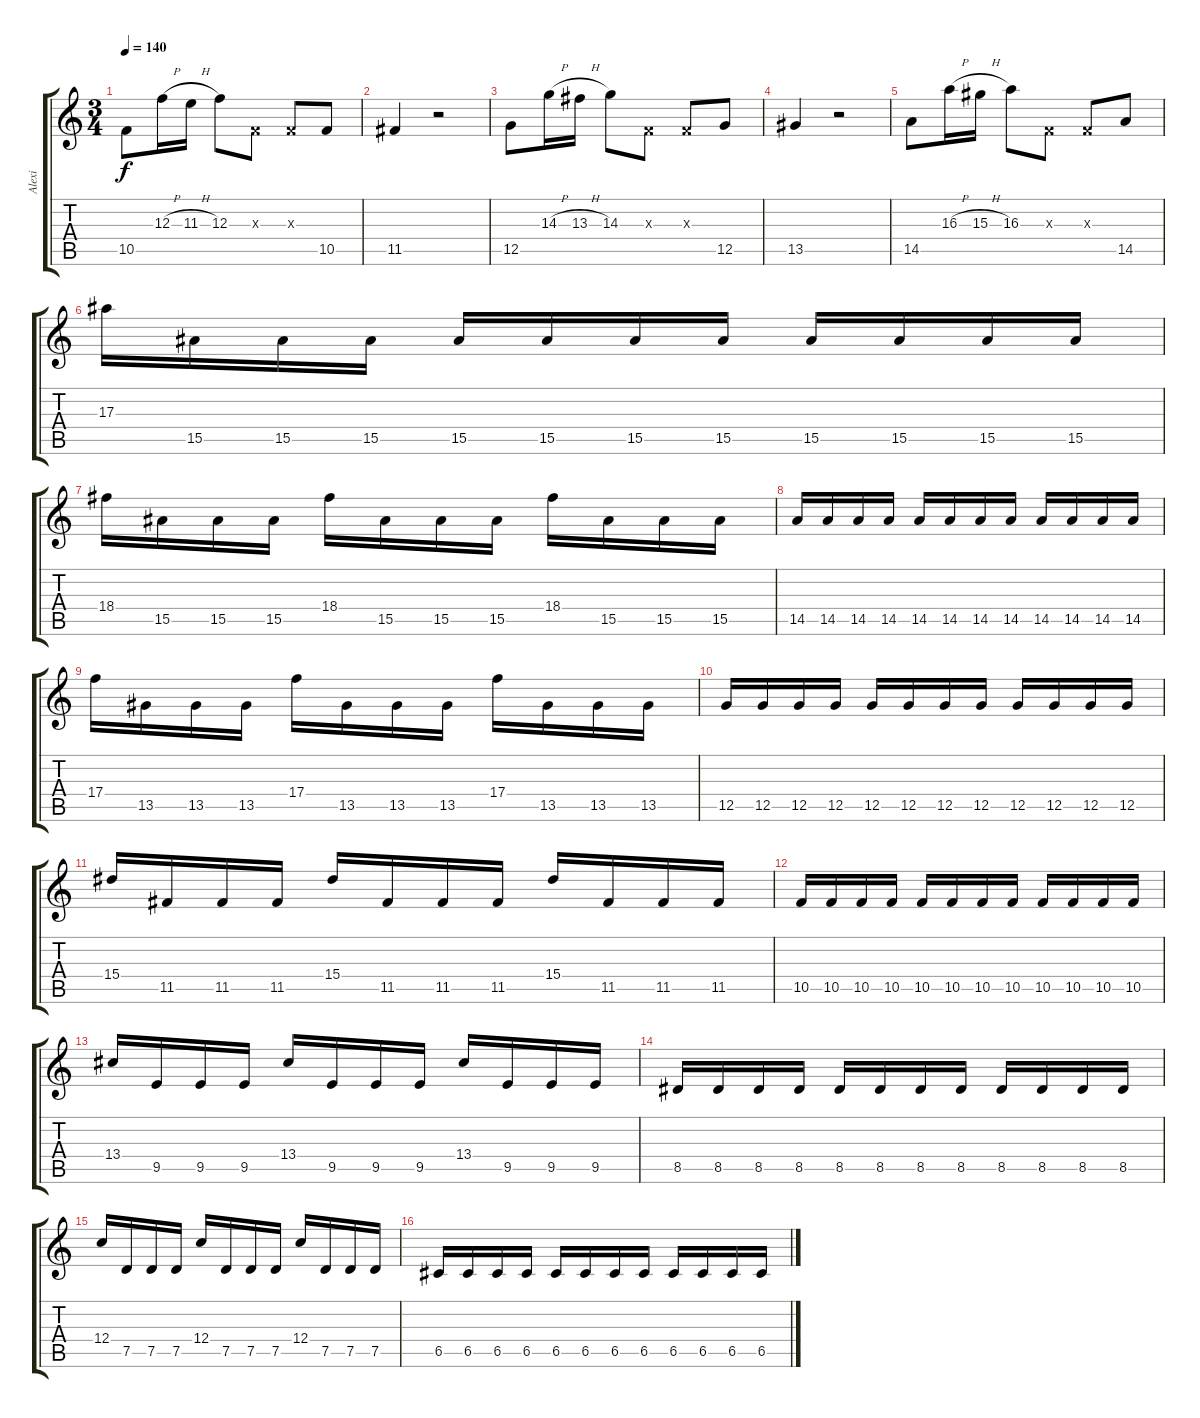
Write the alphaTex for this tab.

\track ("Alexi" "Alexi") {instrument overdrivenguitar}
\staff {score tabs}
\tuning (D4 A3 F3 C3 G2 D2) {hide}
\ts (3 4)
\tempo 140
\clef g2
\ks c
10.5.8{dy f} 12.3{h}.16 11.3{h}.16 12.3.8 0.3{x}.8 0.3{x}.8 10.5.8 |
11.5.4 r.2 |
12.5.8 14.3{h}.16 13.3{h}.16 14.3.8 0.3{x}.8 0.3{x}.8 12.5.8 |
13.5.4 r.2 |
14.5.8 16.3{h}.16 15.3{h}.16 16.3.8 0.3{x}.8 0.3{x}.8 14.5.8 |
17.3.16 15.5.16 15.5.16 15.5.16 15.5.16 15.5.16 15.5.16 15.5.16 15.5.16 15.5.16 15.5.16 15.5.16 |
18.4.16 15.5.16 15.5.16 15.5.16 18.4.16 15.5.16 15.5.16 15.5.16 18.4.16 15.5.16 15.5.16 15.5.16 |
14.5.16 14.5.16 14.5.16 14.5.16 14.5.16 14.5.16 14.5.16 14.5.16 14.5.16 14.5.16 14.5.16 14.5.16 |
17.4.16 13.5.16 13.5.16 13.5.16 17.4.16 13.5.16 13.5.16 13.5.16 17.4.16 13.5.16 13.5.16 13.5.16 |
12.5.16 12.5.16 12.5.16 12.5.16 12.5.16 12.5.16 12.5.16 12.5.16 12.5.16 12.5.16 12.5.16 12.5.16 |
15.4.16 11.5.16 11.5.16 11.5.16 15.4.16 11.5.16 11.5.16 11.5.16 15.4.16 11.5.16 11.5.16 11.5.16 |
10.5.16 10.5.16 10.5.16 10.5.16 10.5.16 10.5.16 10.5.16 10.5.16 10.5.16 10.5.16 10.5.16 10.5.16 |
13.4.16 9.5.16 9.5.16 9.5.16 13.4.16 9.5.16 9.5.16 9.5.16 13.4.16 9.5.16 9.5.16 9.5.16 |
8.5.16 8.5.16 8.5.16 8.5.16 8.5.16 8.5.16 8.5.16 8.5.16 8.5.16 8.5.16 8.5.16 8.5.16 |
12.4.16 7.5.16 7.5.16 7.5.16 12.4.16 7.5.16 7.5.16 7.5.16 12.4.16 7.5.16 7.5.16 7.5.16 |
6.5.16 6.5.16 6.5.16 6.5.16 6.5.16 6.5.16 6.5.16 6.5.16 6.5.16 6.5.16 6.5.16 6.5.16
